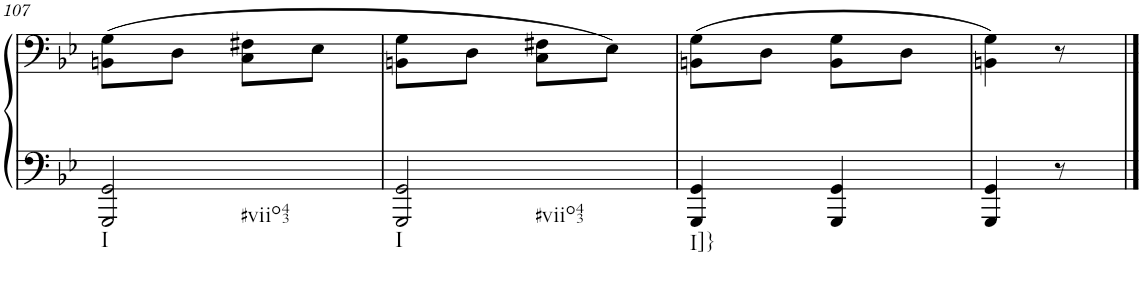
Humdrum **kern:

**kern	**kern
*part1	*part1
*staff2	*staff1
*I"Klavier linke Hand	*
!!LO:PB:g=z
*clefG2	*clefG2
*k[b-e-]	*k[b-e-]
*M2/4	*M2/4
=107	=107
!LO:TX:b:t=I	!
!LO:TX:b:t=#viio43	!
2GGG/ 2GG/	(8BBn\ 8G\L
.	8D\J
.	8C\ 8F#X\L
.	8E-\J
=108	=108
!LO:TX:b:t=I	!
!LO:TX:b:t=#viio43	!
2GGG/ 2GG/	8BBn\ 8G\L
.	8D\J
.	8C\ 8F#X\L
.	8E-\J)
=109	=109
!LO:TX:b:t=I]}	!
4GGG/ 4GG/	(8BBn\ 8G\L
.	8D\J
4GGG/ 4GG/	8BB\ 8G\L
.	8D\J
=110	=110
4GGG/ 4GG/	4BBn\ 4G\)
8r	8r
==	==
*-	*-
